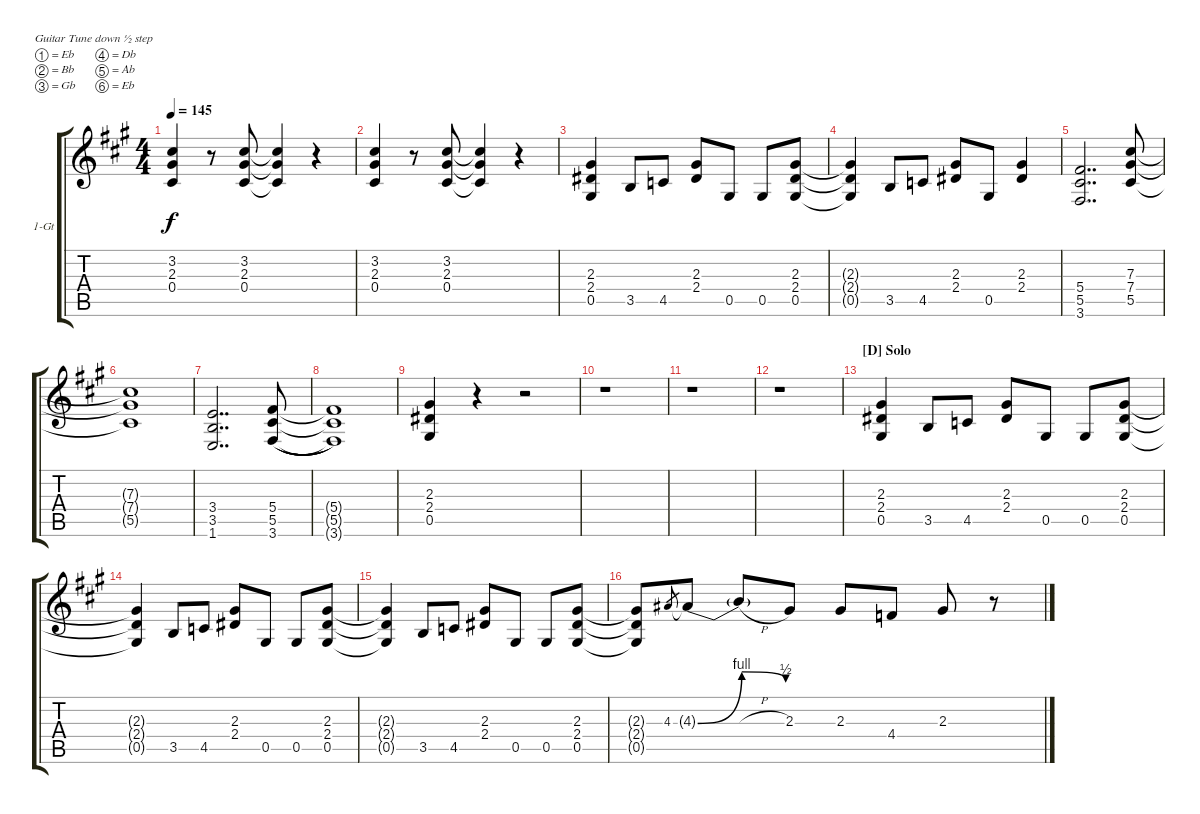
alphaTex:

\bracketExtendMode groupsimilarinstruments
\firstSystemTrackNameOrientation horizontal
\otherSystemsTrackNameOrientation horizontal
\track ("Guitar 1" "1-Gt") {instrument distortionguitar}
\staff {score tabs}
\tuning (Eb4 Bb3 Gb3 Db3 Ab2 Eb2)
\ts (4 4)
\tempo 145
\clef g2
\scale
1.07062
\ks a
(3.2 2.3 0.4).4{dy f} r.8 (3.2 2.3 0.4).8 (0.4{t} 2.3{t} 3.2{t}).4 r.4 |
\scale
0.929382 (3.2 2.3 0.4).4 r.8 (3.2 2.3 0.4).8 (0.4{t} 2.3{t} 3.2{t}).4 r.4 |
\scale
1.07062 (2.3 2.4 0.5).4 3.5.8 4.5.8 (2.3 2.4).8 0.5.8 0.5.8 (2.3 2.4 0.5).8 |
\scale
0.929382 (2.3{t} 2.4{t} 0.5{t}).4 3.5.8 4.5.8 (2.3 2.4).8 0.5.8 (2.4 2.3).4 |
\scale
1.07062 (3.6 5.5 5.4).2{dd} (5.5 7.4 7.3).8 |
\scale
0.929382 (5.5{t} 7.4{t} 7.3{t}).1 |
\scale
1.07062 (1.6 3.5 3.4).2{dd} (3.6 5.5 5.4).8{legatoorigin} |
\scale
0.929382 (3.6{t} 5.5{t} 5.4{t}).1 |
\scale
1.07062 (0.5 2.4 2.3).4 r.4 r.2 |
\scale
0.929382 r.1 |
\scale
1.07062 r.1 |
\scale
0.929382 r.1 |
\section ("D" "Solo")
\scale
1.07062 (2.3 2.4 0.5).4 3.5.8 4.5.8 (2.3 2.4).8 0.5.8 0.5.8 (2.3 2.4 0.5).8 |
\scale
0.929382 (2.3{t} 2.4{t} 0.5{t}).4 3.5.8 4.5.8 (2.3 2.4).8 0.5.8 0.5.8 (2.3 2.4 0.5).8 |
\scale
1.07062 (2.3{t} 2.4{t} 0.5{t}).4 3.5.8 4.5.8 (2.3 2.4).8 0.5.8 0.5.8 (2.3 2.4 0.5).8 |
\scale
0.929382 (2.3{t} 2.4{t} 0.5{t}).8 4.3.8{gr} 4.3{be (bendrelease 0 0 10.2 4 20.4 4 30.599999999999998 2) t}.8 4.3{h t}.8 2.3.8 2.3.8 4.4.8 2.3.8 r.8
